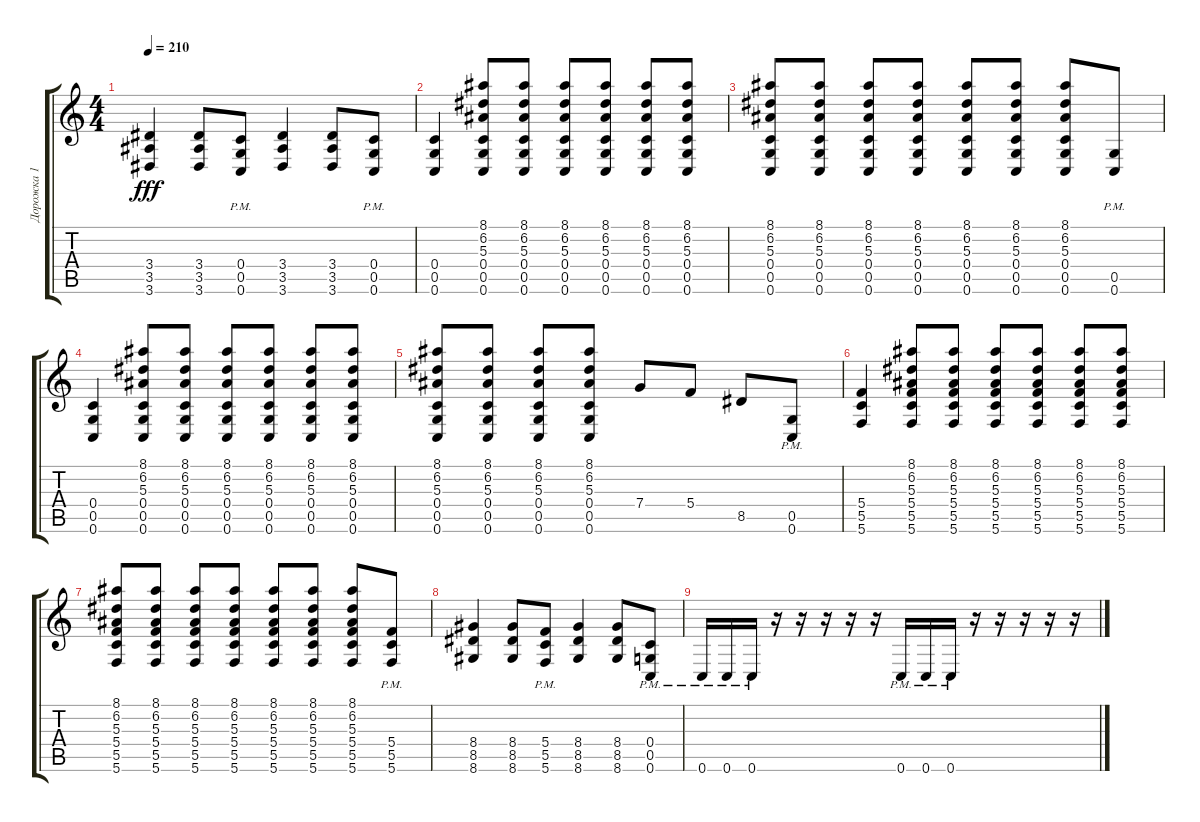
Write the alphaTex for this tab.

\track ("Дорожка 1" "Дорожка 1") {instrument distortionguitar}
\staff {score tabs}
\tuning (D4 A3 F3 C3 G2 C2) {hide}
\ts (4 4)
\tempo 210
\clef g2
\ks c
(3.4 3.5 3.6).4{dy fff} (3.4 3.5 3.6).8 (0.4{pm} 0.5{pm} 0.6{pm}).8 (3.4 3.5 3.6).4 (3.4 3.5 3.6).8 (0.4{pm} 0.5{pm} 0.6{pm}).8 |
(0.4 0.5 0.6).4 (8.1 6.2 5.3 0.4 0.5 0.6).8 (8.1 6.2 5.3 0.4 0.5 0.6).8 (8.1 6.2 5.3 0.4 0.5 0.6).8 (8.1 6.2 5.3 0.4 0.5 0.6).8 (8.1 6.2 5.3 0.4 0.5 0.6).8 (8.1 6.2 5.3 0.4 0.5 0.6).8 |
(8.1 6.2 5.3 0.4 0.5 0.6).8 (8.1 6.2 5.3 0.4 0.5 0.6).8 (8.1 6.2 5.3 0.4 0.5 0.6).8 (8.1 6.2 5.3 0.4 0.5 0.6).8 (8.1 6.2 5.3 0.4 0.5 0.6).8 (8.1 6.2 5.3 0.4 0.5 0.6).8 (8.1 6.2 5.3 0.4 0.5 0.6).8 (0.5{pm} 0.6{pm}).8 |
(0.4 0.5 0.6).4 (8.1 6.2 5.3 0.4 0.5 0.6).8 (8.1 6.2 5.3 0.4 0.5 0.6).8 (8.1 6.2 5.3 0.4 0.5 0.6).8 (8.1 6.2 5.3 0.4 0.5 0.6).8 (8.1 6.2 5.3 0.4 0.5 0.6).8 (8.1 6.2 5.3 0.4 0.5 0.6).8 |
(8.1 6.2 5.3 0.4 0.5 0.6).8 (8.1 6.2 5.3 0.4 0.5 0.6).8 (8.1 6.2 5.3 0.4 0.5 0.6).8 (8.1 6.2 5.3 0.4 0.5 0.6).8 7.4.8 5.4.8 8.5.8 (0.5{pm} 0.6{pm}).8 |
(5.4 5.5 5.6).4 (8.1 6.2 5.3 5.4 5.5 5.6).8 (8.1 6.2 5.3 5.4 5.5 5.6).8 (8.1 6.2 5.3 5.4 5.5 5.6).8 (8.1 6.2 5.3 5.4 5.5 5.6).8 (8.1 6.2 5.3 5.4 5.5 5.6).8 (8.1 6.2 5.3 5.4 5.5 5.6).8 |
(8.1 6.2 5.3 5.4 5.5 5.6).8 (8.1 6.2 5.3 5.4 5.5 5.6).8 (8.1 6.2 5.3 5.4 5.5 5.6).8 (8.1 6.2 5.3 5.4 5.5 5.6).8 (8.1 6.2 5.3 5.4 5.5 5.6).8 (8.1 6.2 5.3 5.4 5.5 5.6).8 (8.1 6.2 5.3 5.4 5.5 5.6).8 (5.4{pm} 5.5{pm} 5.6{pm}).8 |
(8.4 8.5 8.6).4 (8.4 8.5 8.6).8 (5.4{pm} 5.5{pm} 5.6{pm}).8 (8.4 8.5 8.6).4 (8.4 8.5 8.6).8 (0.4{pm} 0.5{pm} 0.6{pm}).8 |
0.6{pm}.16 0.6{pm}.16 0.6{pm}.16 r.16 r.16 r.16 r.16 r.16 0.6{pm}.16 0.6{pm}.16 0.6{pm}.16 r.16 r.16 r.16 r.16 r.16
